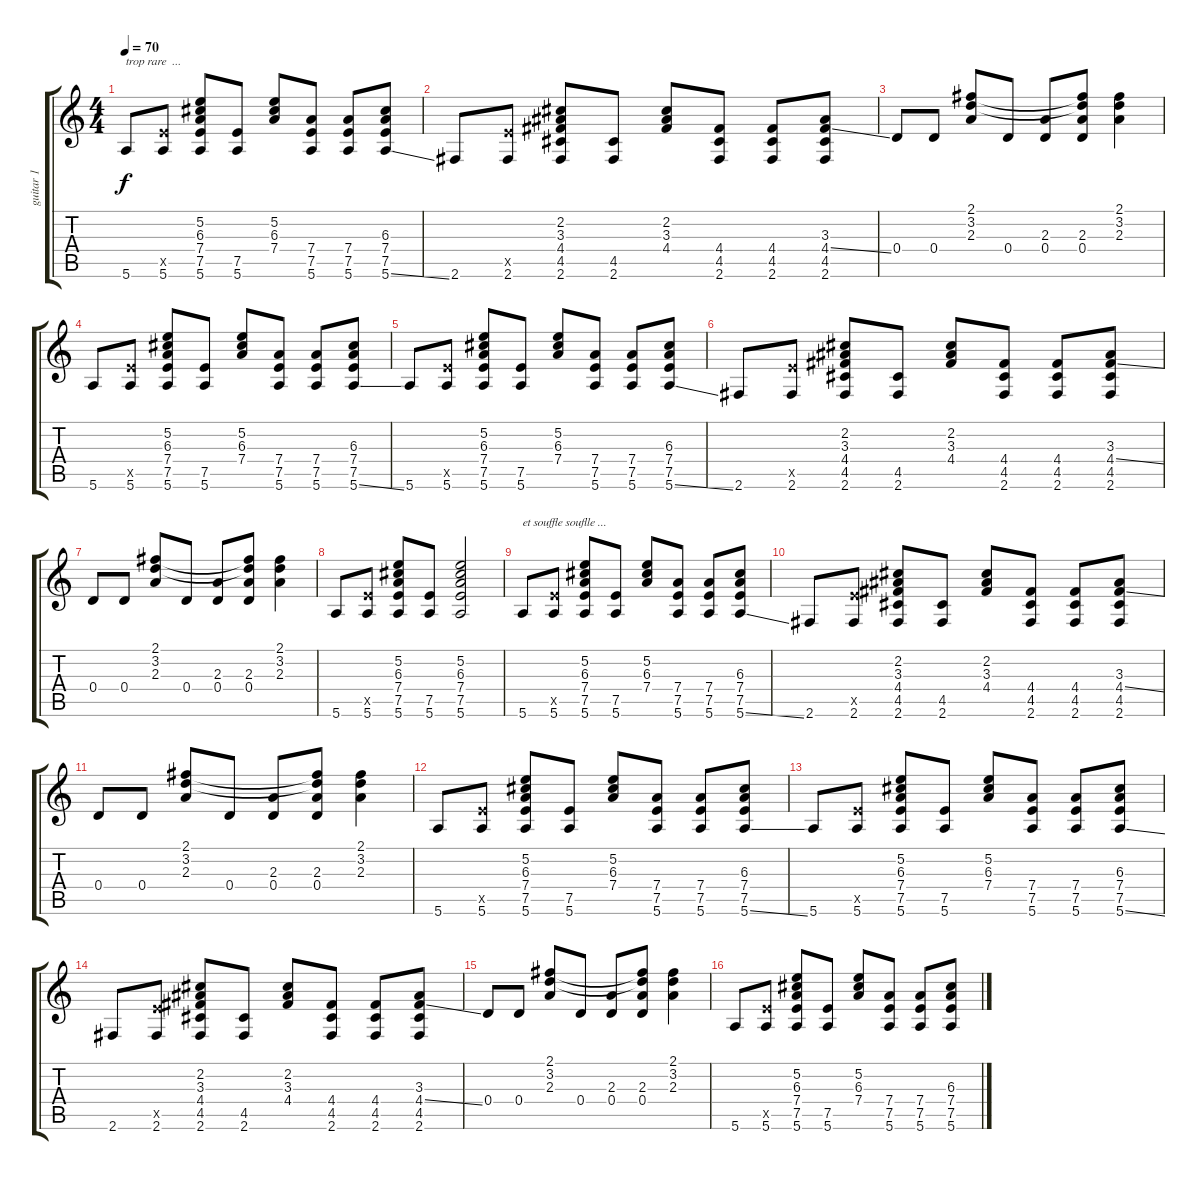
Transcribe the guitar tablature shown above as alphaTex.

\track ("guitar 1" "guitar 1") {instrument acousticguitarsteel}
\staff {score tabs}
\tuning (E4 B3 G3 D3 A2 E2) {hide}
\ts (4 4)
\tempo 70
\clef g2
\ks c
5.6.8{txt "trop rare  ..." dy f} (7.5{x} 5.6).8 (5.2 6.3 7.4 7.5 5.6).8 (7.5 5.6).8 (5.2 6.3 7.4).8 (7.4 7.5 5.6).8 (7.4 7.5 5.6).8 (6.3 7.4 7.5 5.6{ss}).8 |
2.6.8 (7.5{x} 2.6).8 (2.2 3.3 4.4 4.5 2.6).8 (4.5 2.6).8 (2.2 3.3 4.4).8 (4.4 4.5 2.6).8 (4.4 4.5 2.6).8 (3.3 4.4{ss} 4.5 2.6).8 |
0.4.8 0.4.8 (2.1 3.2 2.3).8 0.4.8 (2.3 0.4).8 (2.1{t} 3.2{t} 2.3 0.4).8 (2.1 3.2 2.3).4 |
5.6.8 (7.5{x} 5.6).8 (5.2 6.3 7.4 7.5 5.6).8 (7.5 5.6).8 (5.2 6.3 7.4).8 (7.4 7.5 5.6).8 (7.4 7.5 5.6).8 (6.3 7.4 7.5 5.6{ss}).8 |
5.6.8 (7.5{x} 5.6).8 (5.2 6.3 7.4 7.5 5.6).8 (7.5 5.6).8 (5.2 6.3 7.4).8 (7.4 7.5 5.6).8 (7.4 7.5 5.6).8 (6.3 7.4 7.5 5.6{ss}).8 |
2.6.8 (7.5{x} 2.6).8 (2.2 3.3 4.4 4.5 2.6).8 (4.5 2.6).8 (2.2 3.3 4.4).8 (4.4 4.5 2.6).8 (4.4 4.5 2.6).8 (3.3 4.4{ss} 4.5 2.6).8 |
0.4.8 0.4.8 (2.1 3.2 2.3).8 0.4.8 (2.3 0.4).8 (2.1{t} 3.2{t} 2.3 0.4).8 (2.1 3.2 2.3).4 |
5.6.8 (7.5{x} 5.6).8 (5.2 6.3 7.4 7.5 5.6).8 (7.5 5.6).8 (5.2 6.3 7.4 7.5 5.6).2 |
5.6.8{txt "et souffle souflle ..."} (7.5{x} 5.6).8 (5.2 6.3 7.4 7.5 5.6).8 (7.5 5.6).8 (5.2 6.3 7.4).8 (7.4 7.5 5.6).8 (7.4 7.5 5.6).8 (6.3 7.4 7.5 5.6{ss}).8 |
2.6.8 (7.5{x} 2.6).8 (2.2 3.3 4.4 4.5 2.6).8 (4.5 2.6).8 (2.2 3.3 4.4).8 (4.4 4.5 2.6).8 (4.4 4.5 2.6).8 (3.3 4.4{ss} 4.5 2.6).8 |
0.4.8 0.4.8 (2.1 3.2 2.3).8 0.4.8 (2.3 0.4).8 (2.1{t} 3.2{t} 2.3 0.4).8 (2.1 3.2 2.3).4 |
5.6.8 (7.5{x} 5.6).8 (5.2 6.3 7.4 7.5 5.6).8 (7.5 5.6).8 (5.2 6.3 7.4).8 (7.4 7.5 5.6).8 (7.4 7.5 5.6).8 (6.3 7.4 7.5 5.6{ss}).8 |
5.6.8 (7.5{x} 5.6).8 (5.2 6.3 7.4 7.5 5.6).8 (7.5 5.6).8 (5.2 6.3 7.4).8 (7.4 7.5 5.6).8 (7.4 7.5 5.6).8 (6.3 7.4 7.5 5.6{ss}).8 |
2.6.8 (7.5{x} 2.6).8 (2.2 3.3 4.4 4.5 2.6).8 (4.5 2.6).8 (2.2 3.3 4.4).8 (4.4 4.5 2.6).8 (4.4 4.5 2.6).8 (3.3 4.4{ss} 4.5 2.6).8 |
0.4.8 0.4.8 (2.1 3.2 2.3).8 0.4.8 (2.3 0.4).8 (2.1{t} 3.2{t} 2.3 0.4).8 (2.1 3.2 2.3).4 |
5.6.8 (7.5{x} 5.6).8 (5.2 6.3 7.4 7.5 5.6).8 (7.5 5.6).8 (5.2 6.3 7.4).8 (7.4 7.5 5.6).8 (7.4 7.5 5.6).8 (6.3 7.4 7.5 5.6{ss}).8
